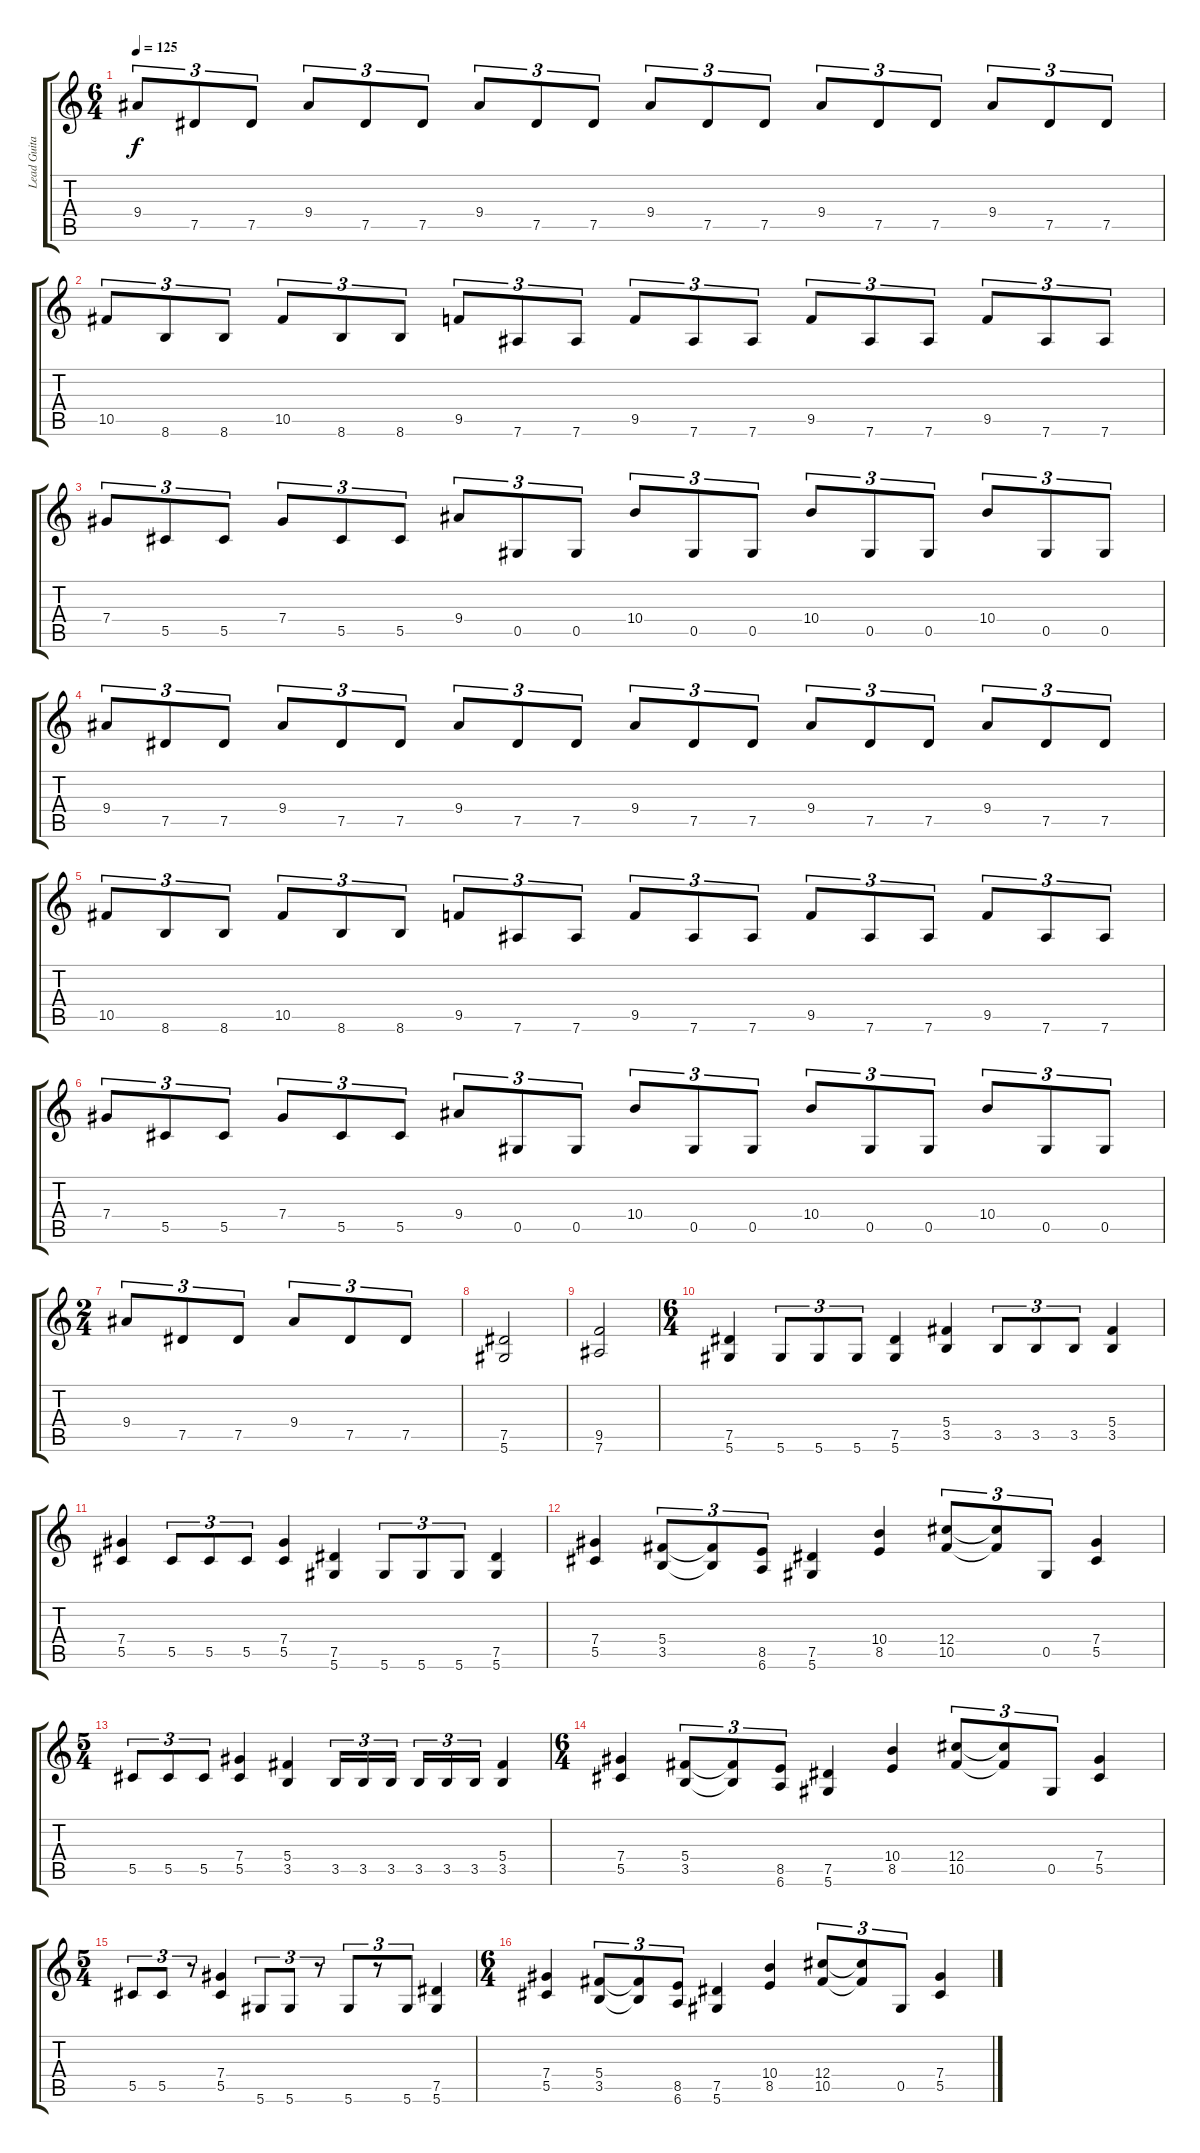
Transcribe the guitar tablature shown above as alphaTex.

\track ("Lead Guitar" "Lead Guita") {instrument distortionguitar}
\staff {score tabs}
\tuning (Eb4 Bb3 Gb3 Db3 Ab2 Eb2) {hide}
\ts (6 4)
\tempo 125
\clef g2
\ks c
9.4.8{tu (3 2) dy f} 7.5.8{tu (3 2)} 7.5.8{tu (3 2)} 9.4.8{tu (3 2)} 7.5.8{tu (3 2)} 7.5.8{tu (3 2)} 9.4.8{tu (3 2)} 7.5.8{tu (3 2)} 7.5.8{tu (3 2)} 9.4.8{tu (3 2)} 7.5.8{tu (3 2)} 7.5.8{tu (3 2)} 9.4.8{tu (3 2)} 7.5.8{tu (3 2)} 7.5.8{tu (3 2)} 9.4.8{tu (3 2)} 7.5.8{tu (3 2)} 7.5.8{tu (3 2)} |
10.5.8{tu (3 2)} 8.6.8{tu (3 2)} 8.6.8{tu (3 2)} 10.5.8{tu (3 2)} 8.6.8{tu (3 2)} 8.6.8{tu (3 2)} 9.5.8{tu (3 2)} 7.6.8{tu (3 2)} 7.6.8{tu (3 2)} 9.5.8{tu (3 2)} 7.6.8{tu (3 2)} 7.6.8{tu (3 2)} 9.5.8{tu (3 2)} 7.6.8{tu (3 2)} 7.6.8{tu (3 2)} 9.5.8{tu (3 2)} 7.6.8{tu (3 2)} 7.6.8{tu (3 2)} |
7.4.8{tu (3 2)} 5.5.8{tu (3 2)} 5.5.8{tu (3 2)} 7.4.8{tu (3 2)} 5.5.8{tu (3 2)} 5.5.8{tu (3 2)} 9.4.8{tu (3 2)} 0.5.8{tu (3 2)} 0.5.8{tu (3 2)} 10.4.8{tu (3 2)} 0.5.8{tu (3 2)} 0.5.8{tu (3 2)} 10.4.8{tu (3 2)} 0.5.8{tu (3 2)} 0.5.8{tu (3 2)} 10.4.8{tu (3 2)} 0.5.8{tu (3 2)} 0.5.8{tu (3 2)} |
9.4.8{tu (3 2)} 7.5.8{tu (3 2)} 7.5.8{tu (3 2)} 9.4.8{tu (3 2)} 7.5.8{tu (3 2)} 7.5.8{tu (3 2)} 9.4.8{tu (3 2)} 7.5.8{tu (3 2)} 7.5.8{tu (3 2)} 9.4.8{tu (3 2)} 7.5.8{tu (3 2)} 7.5.8{tu (3 2)} 9.4.8{tu (3 2)} 7.5.8{tu (3 2)} 7.5.8{tu (3 2)} 9.4.8{tu (3 2)} 7.5.8{tu (3 2)} 7.5.8{tu (3 2)} |
10.5.8{tu (3 2)} 8.6.8{tu (3 2)} 8.6.8{tu (3 2)} 10.5.8{tu (3 2)} 8.6.8{tu (3 2)} 8.6.8{tu (3 2)} 9.5.8{tu (3 2)} 7.6.8{tu (3 2)} 7.6.8{tu (3 2)} 9.5.8{tu (3 2)} 7.6.8{tu (3 2)} 7.6.8{tu (3 2)} 9.5.8{tu (3 2)} 7.6.8{tu (3 2)} 7.6.8{tu (3 2)} 9.5.8{tu (3 2)} 7.6.8{tu (3 2)} 7.6.8{tu (3 2)} |
7.4.8{tu (3 2)} 5.5.8{tu (3 2)} 5.5.8{tu (3 2)} 7.4.8{tu (3 2)} 5.5.8{tu (3 2)} 5.5.8{tu (3 2)} 9.4.8{tu (3 2)} 0.5.8{tu (3 2)} 0.5.8{tu (3 2)} 10.4.8{tu (3 2)} 0.5.8{tu (3 2)} 0.5.8{tu (3 2)} 10.4.8{tu (3 2)} 0.5.8{tu (3 2)} 0.5.8{tu (3 2)} 10.4.8{tu (3 2)} 0.5.8{tu (3 2)} 0.5.8{tu (3 2)} |
\ts (2 4)
9.4.8{tu (3 2)} 7.5.8{tu (3 2)} 7.5.8{tu (3 2)} 9.4.8{tu (3 2)} 7.5.8{tu (3 2)} 7.5.8{tu (3 2)} |
(7.5 5.6).2 |
(9.5 7.6).2 |
\ts (6 4)
(7.5 5.6).4 5.6.8{tu (3 2)} 5.6.8{tu (3 2)} 5.6.8{tu (3 2)} (7.5 5.6).4 (5.4 3.5).4 3.5.8{tu (3 2)} 3.5.8{tu (3 2)} 3.5.8{tu (3 2)} (5.4 3.5).4 |
(7.4 5.5).4 5.5.8{tu (3 2)} 5.5.8{tu (3 2)} 5.5.8{tu (3 2)} (7.4 5.5).4 (7.5 5.6).4 5.6.8{tu (3 2)} 5.6.8{tu (3 2)} 5.6.8{tu (3 2)} (7.5 5.6).4 |
(7.4 5.5).4 (5.4 3.5).8{tu (3 2)} (5.4{t} 3.5{t}).8{tu (3 2)} (8.5 6.6).8{tu (3 2)} (7.5 5.6).4 (10.4 8.5).4 (12.4 10.5).8{tu (3 2)} (12.4{t} 10.5{t}).8{tu (3 2)} 0.5.8{tu (3 2)} (7.4 5.5).4 |
\ts (5 4)
5.5.8{tu (3 2)} 5.5.8{tu (3 2)} 5.5.8{tu (3 2)} (7.4 5.5).4 (5.4 3.5).4 3.5.16{tu (3 2)} 3.5.16{tu (3 2)} 3.5.16{tu (3 2)} 3.5.16{tu (3 2)} 3.5.16{tu (3 2)} 3.5.16{tu (3 2)} (5.4 3.5).4 |
\ts (6 4)
(7.4 5.5).4 (5.4 3.5).8{tu (3 2)} (5.4{t} 3.5{t}).8{tu (3 2)} (8.5 6.6).8{tu (3 2)} (7.5 5.6).4 (10.4 8.5).4 (12.4 10.5).8{tu (3 2)} (12.4{t} 10.5{t}).8{tu (3 2)} 0.5.8{tu (3 2)} (7.4 5.5).4 |
\ts (5 4)
5.5.8{tu (3 2)} 5.5.8{tu (3 2)} r.8{tu (3 2)} (7.4 5.5).4 5.6.8{tu (3 2)} 5.6.8{tu (3 2)} r.8{tu (3 2)} 5.6.8{tu (3 2)} r.8{tu (3 2)} 5.6.8{tu (3 2)} (7.5 5.6).4 |
\ts (6 4)
(7.4 5.5).4 (5.4 3.5).8{tu (3 2)} (5.4{t} 3.5{t}).8{tu (3 2)} (8.5 6.6).8{tu (3 2)} (7.5 5.6).4 (10.4 8.5).4 (12.4 10.5).8{tu (3 2)} (12.4{t} 10.5{t}).8{tu (3 2)} 0.5.8{tu (3 2)} (7.4 5.5).4
